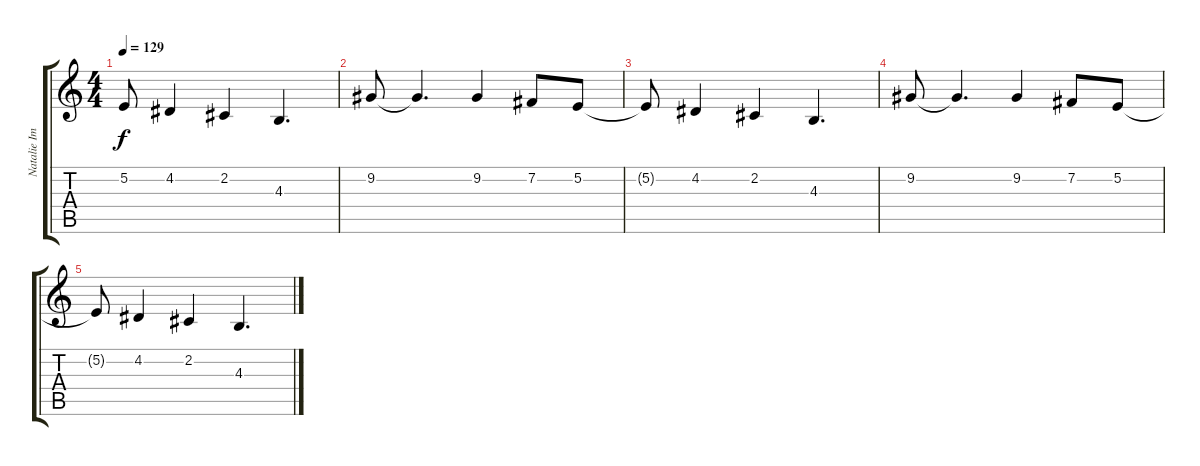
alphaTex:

\track ("Natalie Imbruglia's Beautifull Voice" "Natalie Im") {instrument lead6voice}
\staff {score tabs}
\tuning (E4 B3 G3 D3 A2 E2) {hide}
\ts (4 4)
\tempo 129
\clef g2
\ks c
5.2{t}.8{dy f} 4.2.4 2.2.4 4.3.4{d} |
9.2.8 9.2{t}.4{d} 9.2.4 7.2.8 5.2.8 |
5.2{t}.8 4.2.4 2.2.4 4.3.4{d} |
9.2.8 9.2{t}.4{d} 9.2.4 7.2.8 5.2.8 |
5.2{t}.8 4.2.4 2.2.4 4.3.4{d}
